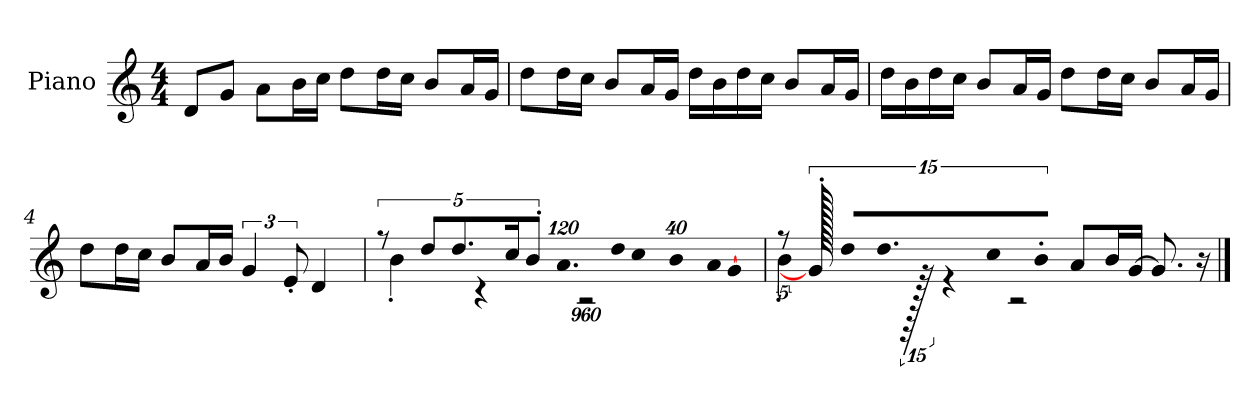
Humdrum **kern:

**kern
*part1
*staff1
*I"Piano
*I'P-no
*clefG2
*k[]
*M4/4
*MM90
=1
8d/L
8g/J
8a\L
16b\L
16cc\JJ
8dd\L
16dd\L
16cc\JJ
8b/L
16a/L
16g/JJ
=2
8dd\L
16dd\L
16cc\JJ
8b/L
16a/L
16g/JJ
16dd\LL
16b\
16dd\
16cc\JJ
8b/L
16a/L
16g/JJ
=3
16dd\LL
16b\
16dd\
16cc\JJ
8b/L
16a/L
16g/JJ
8dd\L
16dd\L
16cc\JJ
8b/L
16a/L
16g/JJ
!!LO:LB:g=z
=4
8dd\L
16dd\L
16cc\JJ
8b/L
16a/L
16b/JJ
6g/
12e'/
4d/
=5
*^
10r	1920ryy
.	4b'\
10dd/L	.
10.dd/	.
.	4r
20cc/K	.
10b'/J	.
*Xbrackettup	*
!LO:N:vis=16.	!
960%103a/LL	.
.	1920%959r
!LO:N:vis=32	!
640%23dd/K	.
!LO:N:vis=16	!
1920%137cc/J	.
!LO:N:vis=8	!
960%137b/	.
!LO:N:vis=32	!
640%23a/KL	.
[384%41g/J	.
=6	=6
*brackettup	*
10r	4b'\
1920g'/]	.
10dd/L	.
10.dd/	.
.	1920r
.	4r
20cc/K	.
10b'/J	.
8a/L	2r
16b/L	.
[16g/JJ	.
8.g/]	.
16r	.
*v	*v
==
*-
